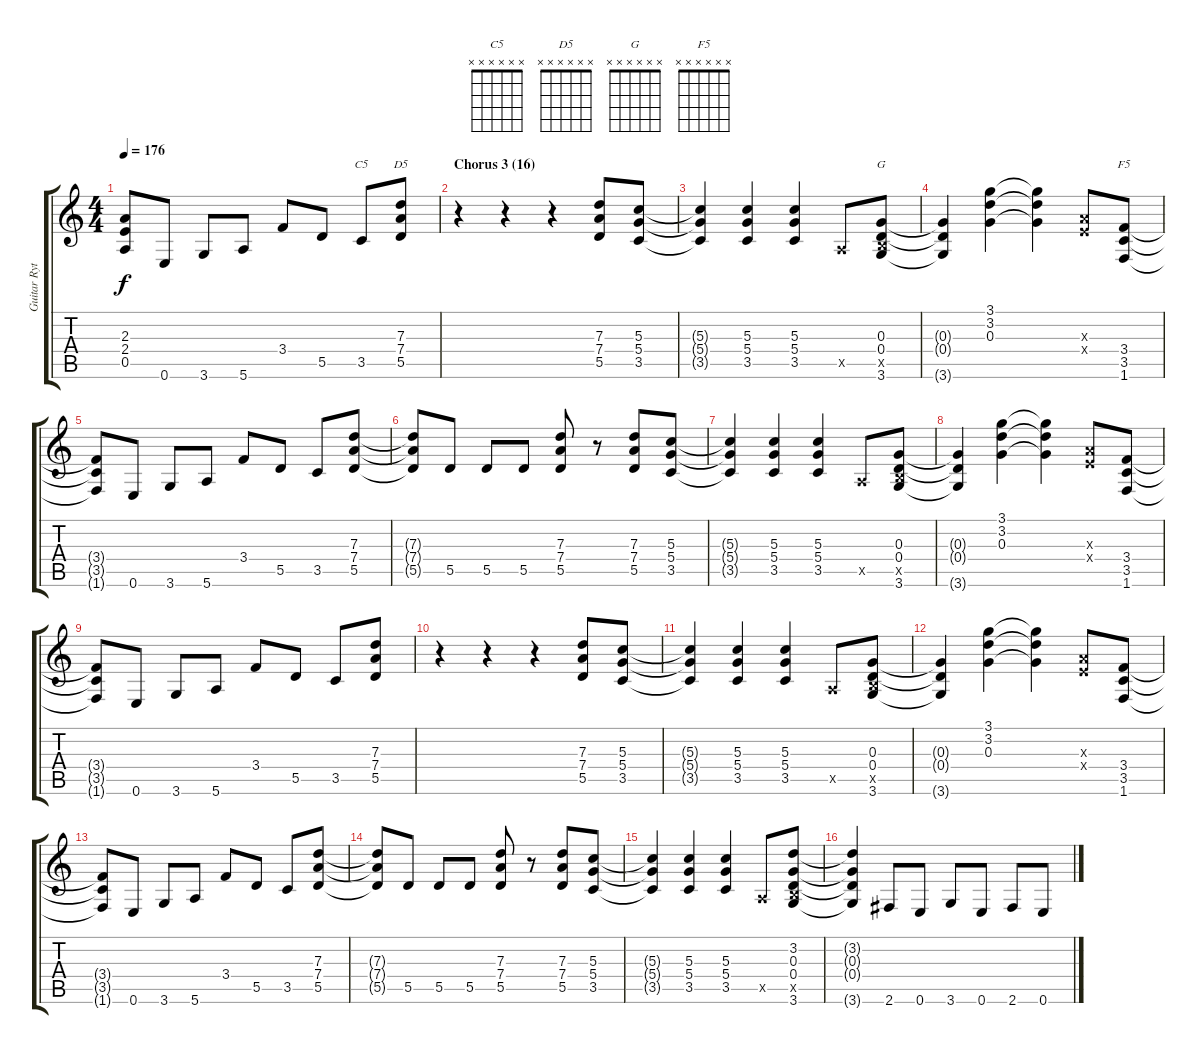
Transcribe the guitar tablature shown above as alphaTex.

\track ("Guitar Rythm 1" "Guitar Ryt") {instrument overdrivenguitar}
\staff {score tabs}
\tuning (E4 B3 G3 D3 A2 E2) {hide}
\chord ("C5" x x x x x x)
\chord ("D5" x x x x x x)
\chord ("G" x x x x x x)
\chord ("F5" x x x x x x)
\ts (4 4)
\tempo 176
\clef g2
\ks c
(2.3{t} 2.4{t} 0.5{t}).8{dy f} 0.6.8 3.6.8 5.6.8 3.4.8 5.5.8 3.5.8{ch "C5"} (7.3 7.4 5.5).8{ch "D5"} |
\section ("" "Chorus 3 (16)")
r.4 r.4 r.4 (7.3 7.4 5.5).8 (5.3 5.4 3.5).8 |
(5.3{t} 5.4{t} 3.5{t}).4 (5.3 5.4 3.5).4 (5.3 5.4 3.5).4 0.5{x}.8 (0.3 0.4 2.5{x} 3.6).8{ch "G"} |
(0.3{t} 0.4{t} 3.6{t}).4 (3.1 3.2 0.3).4 (3.1{t} 3.2{t} 0.3{t}).4 (2.3{x} 2.4{x}).8 (3.4 3.5 1.6).8{ch "F5"} |
(3.4{t} 3.5{t} 1.6{t}).8 0.6.8 3.6.8 5.6.8 3.4.8 5.5.8 3.5.8 (7.3 7.4 5.5).8 |
(7.3{t} 7.4{t} 5.5{t}).8 5.5.8 5.5.8 5.5.8 (7.3 7.4 5.5).8 r.8 (7.3 7.4 5.5).8 (5.3 5.4 3.5).8 |
(5.3{t} 5.4{t} 3.5{t}).4 (5.3 5.4 3.5).4 (5.3 5.4 3.5).4 0.5{x}.8 (0.3 0.4 2.5{x} 3.6).8 |
(0.3{t} 0.4{t} 3.6{t}).4 (3.1 3.2 0.3).4 (3.1{t} 3.2{t} 0.3{t}).4 (2.3{x} 2.4{x}).8 (3.4 3.5 1.6).8 |
(3.4{t} 3.5{t} 1.6{t}).8 0.6.8 3.6.8 5.6.8 3.4.8 5.5.8 3.5.8 (7.3 7.4 5.5).8 |
r.4 r.4 r.4 (7.3 7.4 5.5).8 (5.3 5.4 3.5).8 |
(5.3{t} 5.4{t} 3.5{t}).4 (5.3 5.4 3.5).4 (5.3 5.4 3.5).4 0.5{x}.8 (0.3 0.4 2.5{x} 3.6).8 |
(0.3{t} 0.4{t} 3.6{t}).4 (3.1 3.2 0.3).4 (3.1{t} 3.2{t} 0.3{t}).4 (2.3{x} 2.4{x}).8 (3.4 3.5 1.6).8 |
(3.4{t} 3.5{t} 1.6{t}).8 0.6.8 3.6.8 5.6.8 3.4.8 5.5.8 3.5.8 (7.3 7.4 5.5).8 |
(7.3{t} 7.4{t} 5.5{t}).8 5.5.8 5.5.8 5.5.8 (7.3 7.4 5.5).8 r.8 (7.3 7.4 5.5).8 (5.3 5.4 3.5).8 |
(5.3{t} 5.4{t} 3.5{t}).4 (5.3 5.4 3.5).4 (5.3 5.4 3.5).4 0.5{x}.8 (3.2 0.3 0.4 2.5{x} 3.6).8 |
(3.2{t} 0.3{t} 0.4{t} 3.6{t}).4 2.6.8 0.6.8 3.6.8 0.6.8 2.6.8 0.6.8
